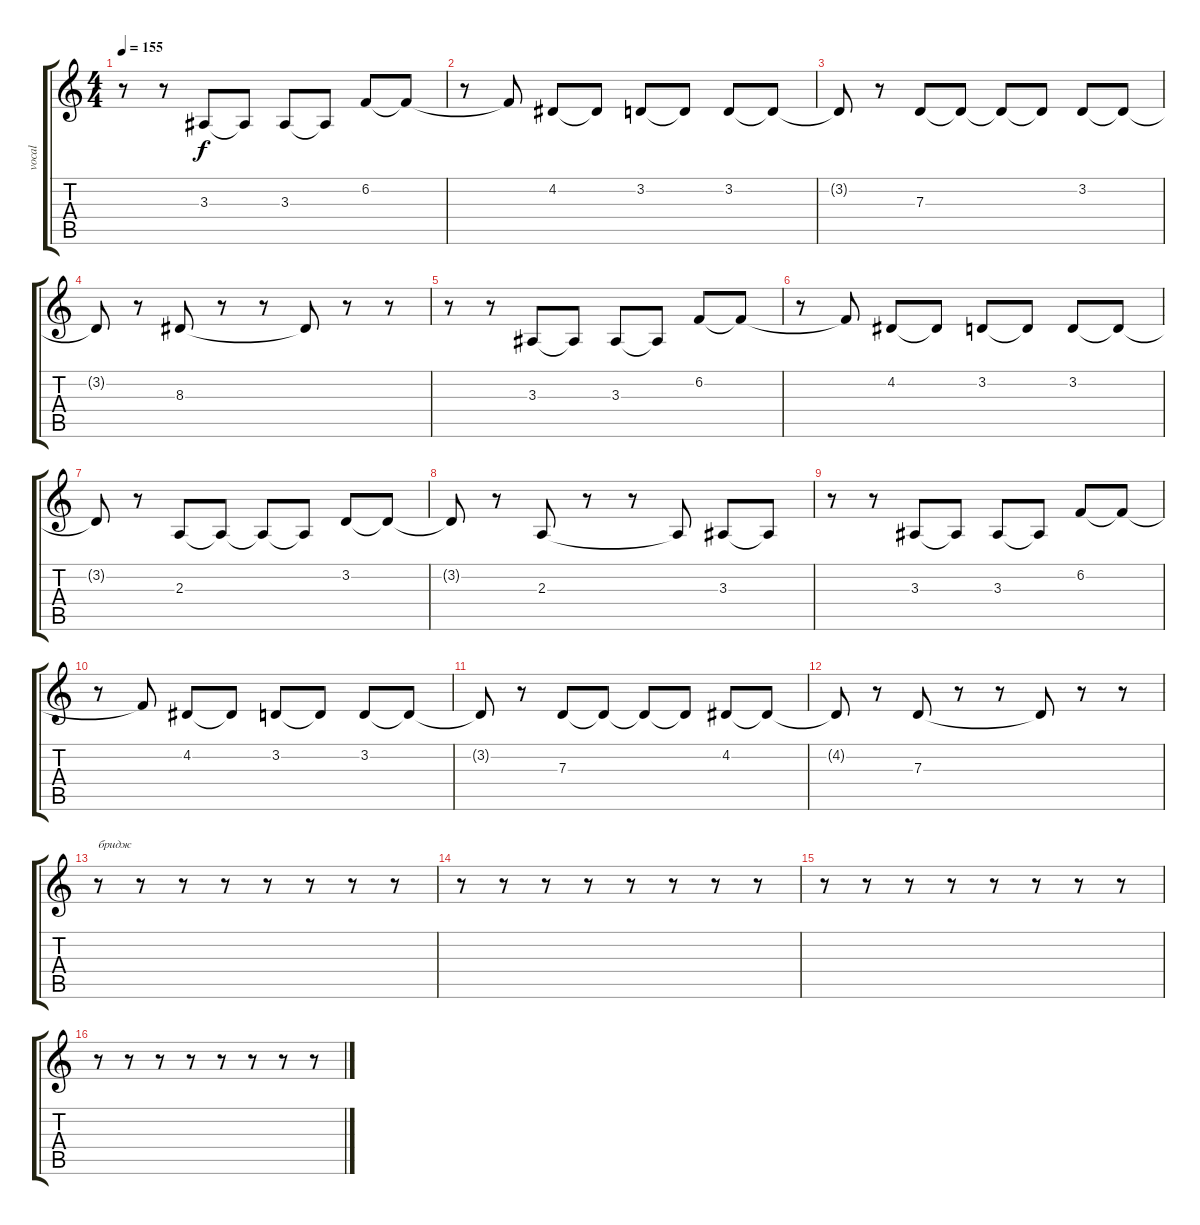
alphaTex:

\track ("vocal" "vocal") {instrument flute}
\staff {score tabs}
\tuning (E4 B3 G3 D3 A2 E2) {hide}
\ts (4 4)
\tempo 155
\clef g2
\ks c
r.8{dy f} r.8 3.3.8 3.3{t}.8 3.3.8 3.3{t}.8 6.2.8 6.2{t}.8 |
r.8 6.2{t}.8 4.2.8 4.2{t}.8 3.2.8 3.2{t}.8 3.2.8 3.2{t}.8 |
3.2{t}.8 r.8 7.3.8 7.3{t}.8 7.3{t}.8 7.3{t}.8 3.2.8 3.2{t}.8 |
3.2{t}.8 r.8 8.3.8 r.8 r.8 8.3{t}.8 r.8 r.8 |
r.8 r.8 3.3.8 3.3{t}.8 3.3.8 3.3{t}.8 6.2.8 6.2{t}.8 |
r.8 6.2{t}.8 4.2.8 4.2{t}.8 3.2.8 3.2{t}.8 3.2.8 3.2{t}.8 |
3.2{t}.8 r.8 2.3.8 2.3{t}.8 2.3{t}.8 2.3{t}.8 3.2.8 3.2{t}.8 |
3.2{t}.8 r.8 2.3.8 r.8 r.8 2.3{t}.8 3.3.8 3.3{t}.8 |
r.8 r.8 3.3.8 3.3{t}.8 3.3.8 3.3{t}.8 6.2.8 6.2{t}.8 |
r.8 6.2{t}.8 4.2.8 4.2{t}.8 3.2.8 3.2{t}.8 3.2.8 3.2{t}.8 |
3.2{t}.8 r.8 7.3.8 7.3{t}.8 7.3{t}.8 7.3{t}.8 4.2.8 4.2{t}.8 |
4.2{t}.8 r.8 7.3.8 r.8 r.8 7.3{t}.8 r.8 r.8 |
r.8{txt "бридж"} r.8 r.8 r.8 r.8 r.8 r.8 r.8 |
r.8 r.8 r.8 r.8 r.8 r.8 r.8 r.8 |
r.8 r.8 r.8 r.8 r.8 r.8 r.8 r.8 |
r.8 r.8 r.8 r.8 r.8 r.8 r.8 r.8
